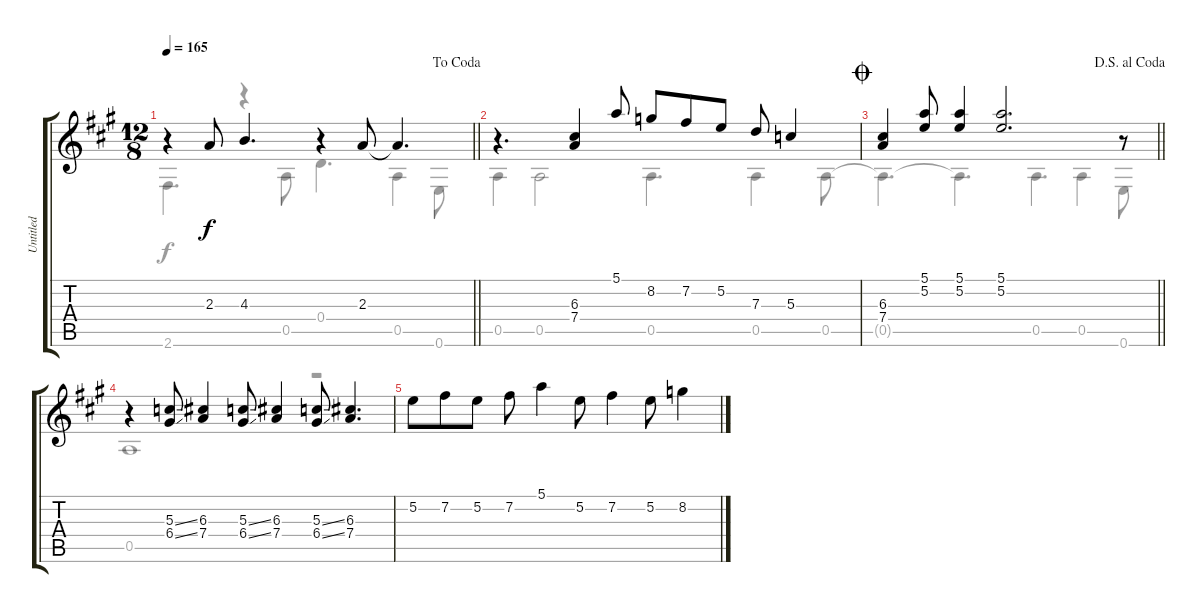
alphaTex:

\track ("Untitled" "Untitled") {instrument acousticguitarnylon}
\staff {score tabs}
\tuning (E4 B3 G3 D3 A2 E2) {hide}
\voice
\ts (12 8)
\jump dacoda
\tempo 165
\clef g2
\barLineRight lightlight
\ks a
r.4{dy f} 2.3.8 4.3.4{d} r.4 2.3.8 2.3{t}.4{d} |
r.4{d} (6.3 7.4).4 5.1.8 8.2.8 7.2.8 5.2.8 7.3.8 5.3.4 |
\jump coda
\jump dalsegnoalcoda
\barLineRight lightlight
(6.3 7.4).4 (5.1 5.2).8 (5.1 5.2).4 (5.1 5.2).2{d} r.8 |
r.4 (5.3{ss} 6.4{ss}).8 (6.3 7.4).4 (5.3{ss} 6.4{ss}).8 (6.3 7.4).4 (5.3{ss} 6.4{ss}).8 (6.3 7.4).4{d} |
5.2.8 7.2.8 5.2.8 7.2.8 5.1.4 5.2.8 7.2.4 5.2.8 8.2.4
\voice
\clef g2
\ottava regular
\simile none
\barLineRight lightlight
\ks a
2.6.4{d dy f} r.4 0.5.8 0.4.4{d} 0.5.4 0.6.8 |
0.5.4 0.5.2 0.5.4{d} 0.5.4 0.5.8 |
\barLineRight lightlight
0.5{t}.4{d} 0.5{t}.4{d} 0.5.4{d} 0.5.4 0.6.8 |
0.5.1 r.2 |
